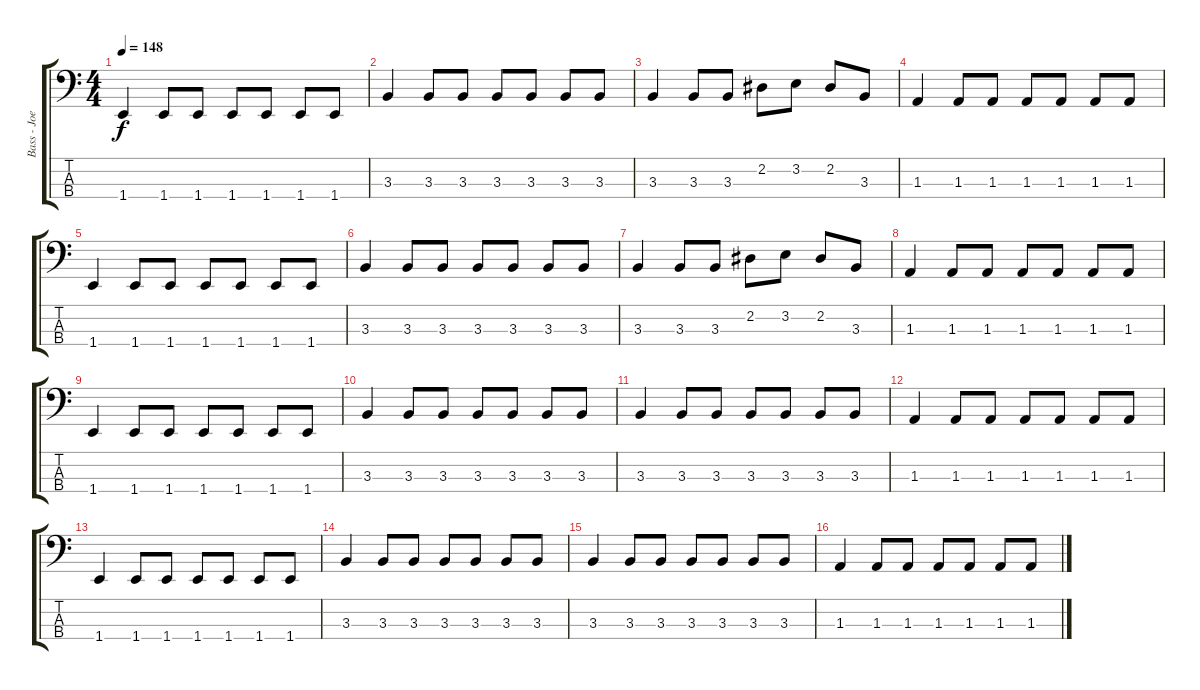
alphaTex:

\track ("Bass - Joe Principe" "Bass - Joe") {instrument electricbassfinger}
\staff {score tabs}
\tuning (Gb2 Db2 Ab1 Eb1) {hide}
\ts (4 4)
\tempo 148
\clef f4
\ks c
1.4.4{dy f} 1.4.8 1.4.8 1.4.8 1.4.8 1.4.8 1.4.8 |
3.3.4 3.3.8 3.3.8 3.3.8 3.3.8 3.3.8 3.3.8 |
3.3.4 3.3.8 3.3.8 2.2.8 3.2.8 2.2.8 3.3.8 |
1.3.4 1.3.8 1.3.8 1.3.8 1.3.8 1.3.8 1.3.8 |
1.4.4 1.4.8 1.4.8 1.4.8 1.4.8 1.4.8 1.4.8 |
3.3.4 3.3.8 3.3.8 3.3.8 3.3.8 3.3.8 3.3.8 |
3.3.4 3.3.8 3.3.8 2.2.8 3.2.8 2.2.8 3.3.8 |
1.3.4 1.3.8 1.3.8 1.3.8 1.3.8 1.3.8 1.3.8 |
1.4.4 1.4.8 1.4.8 1.4.8 1.4.8 1.4.8 1.4.8 |
3.3.4 3.3.8 3.3.8 3.3.8 3.3.8 3.3.8 3.3.8 |
3.3.4 3.3.8 3.3.8 3.3.8 3.3.8 3.3.8 3.3.8 |
1.3.4 1.3.8 1.3.8 1.3.8 1.3.8 1.3.8 1.3.8 |
1.4.4 1.4.8 1.4.8 1.4.8 1.4.8 1.4.8 1.4.8 |
3.3.4 3.3.8 3.3.8 3.3.8 3.3.8 3.3.8 3.3.8 |
3.3.4 3.3.8 3.3.8 3.3.8 3.3.8 3.3.8 3.3.8 |
1.3.4 1.3.8 1.3.8 1.3.8 1.3.8 1.3.8 1.3.8
